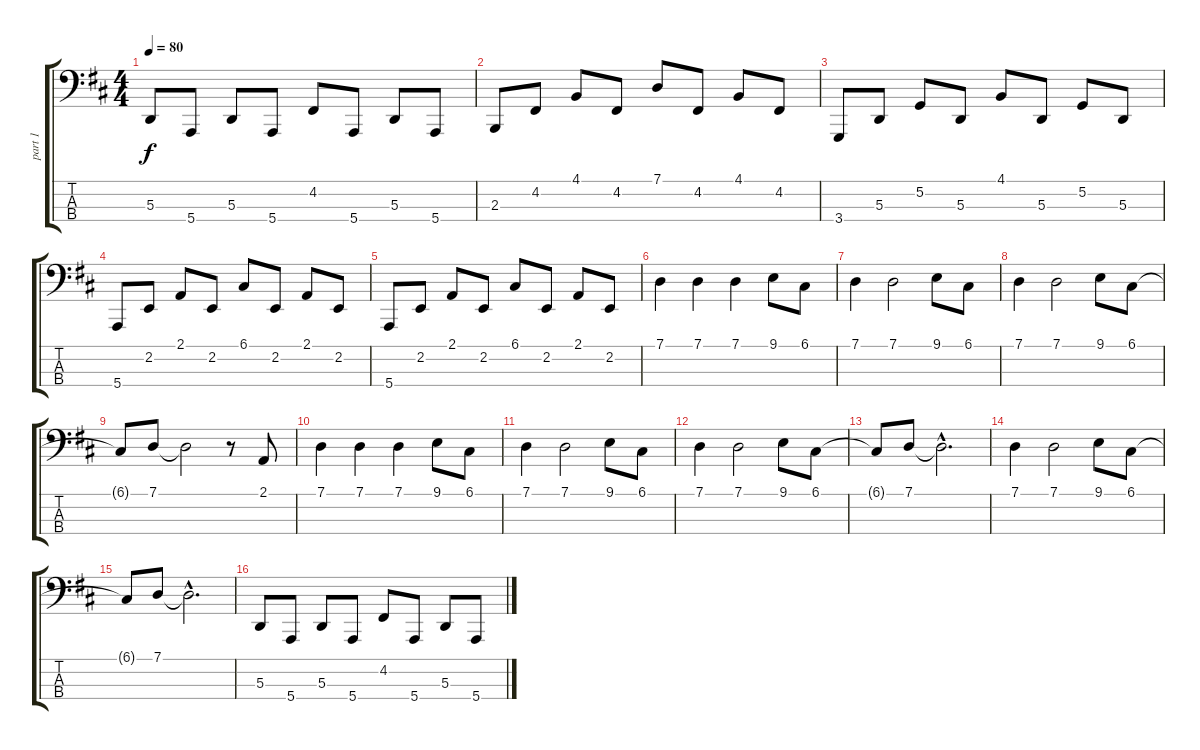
\track ("part 1" "part 1") {instrument cello}
\staff {score tabs}
\tuning (G2 D2 A1 E1) {hide}
\ts (4 4)
\tempo 80
\clef f4
\ks d
5.3.8{dy f} 5.4.8 5.3.8 5.4.8 4.2.8 5.4.8 5.3.8 5.4.8 |
2.3.8 4.2.8 4.1.8 4.2.8 7.1.8 4.2.8 4.1.8 4.2.8 |
3.4.8 5.3.8 5.2.8 5.3.8 4.1.8 5.3.8 5.2.8 5.3.8 |
5.4.8 2.2.8 2.1.8 2.2.8 6.1.8 2.2.8 2.1.8 2.2.8 |
5.4.8 2.2.8 2.1.8 2.2.8 6.1.8 2.2.8 2.1.8 2.2.8 |
7.1.4 7.1.4 7.1.4 9.1.8 6.1.8 |
7.1.4 7.1.2 9.1.8 6.1.8 |
7.1.4 7.1.2 9.1.8 6.1.8 |
6.1{t}.8 7.1.8 7.1{t}.2 r.8 2.1.8 |
7.1.4 7.1.4 7.1.4 9.1.8 6.1.8 |
7.1.4 7.1.2 9.1.8 6.1.8 |
7.1.4 7.1.2 9.1.8 6.1.8 |
6.1{t}.8 7.1.8 7.1{hac t}.2{d} |
7.1.4 7.1.2 9.1.8 6.1.8 |
6.1{t}.8 7.1.8 7.1{hac t}.2{d} |
5.3.8 5.4.8 5.3.8 5.4.8 4.2.8 5.4.8 5.3.8 5.4.8
